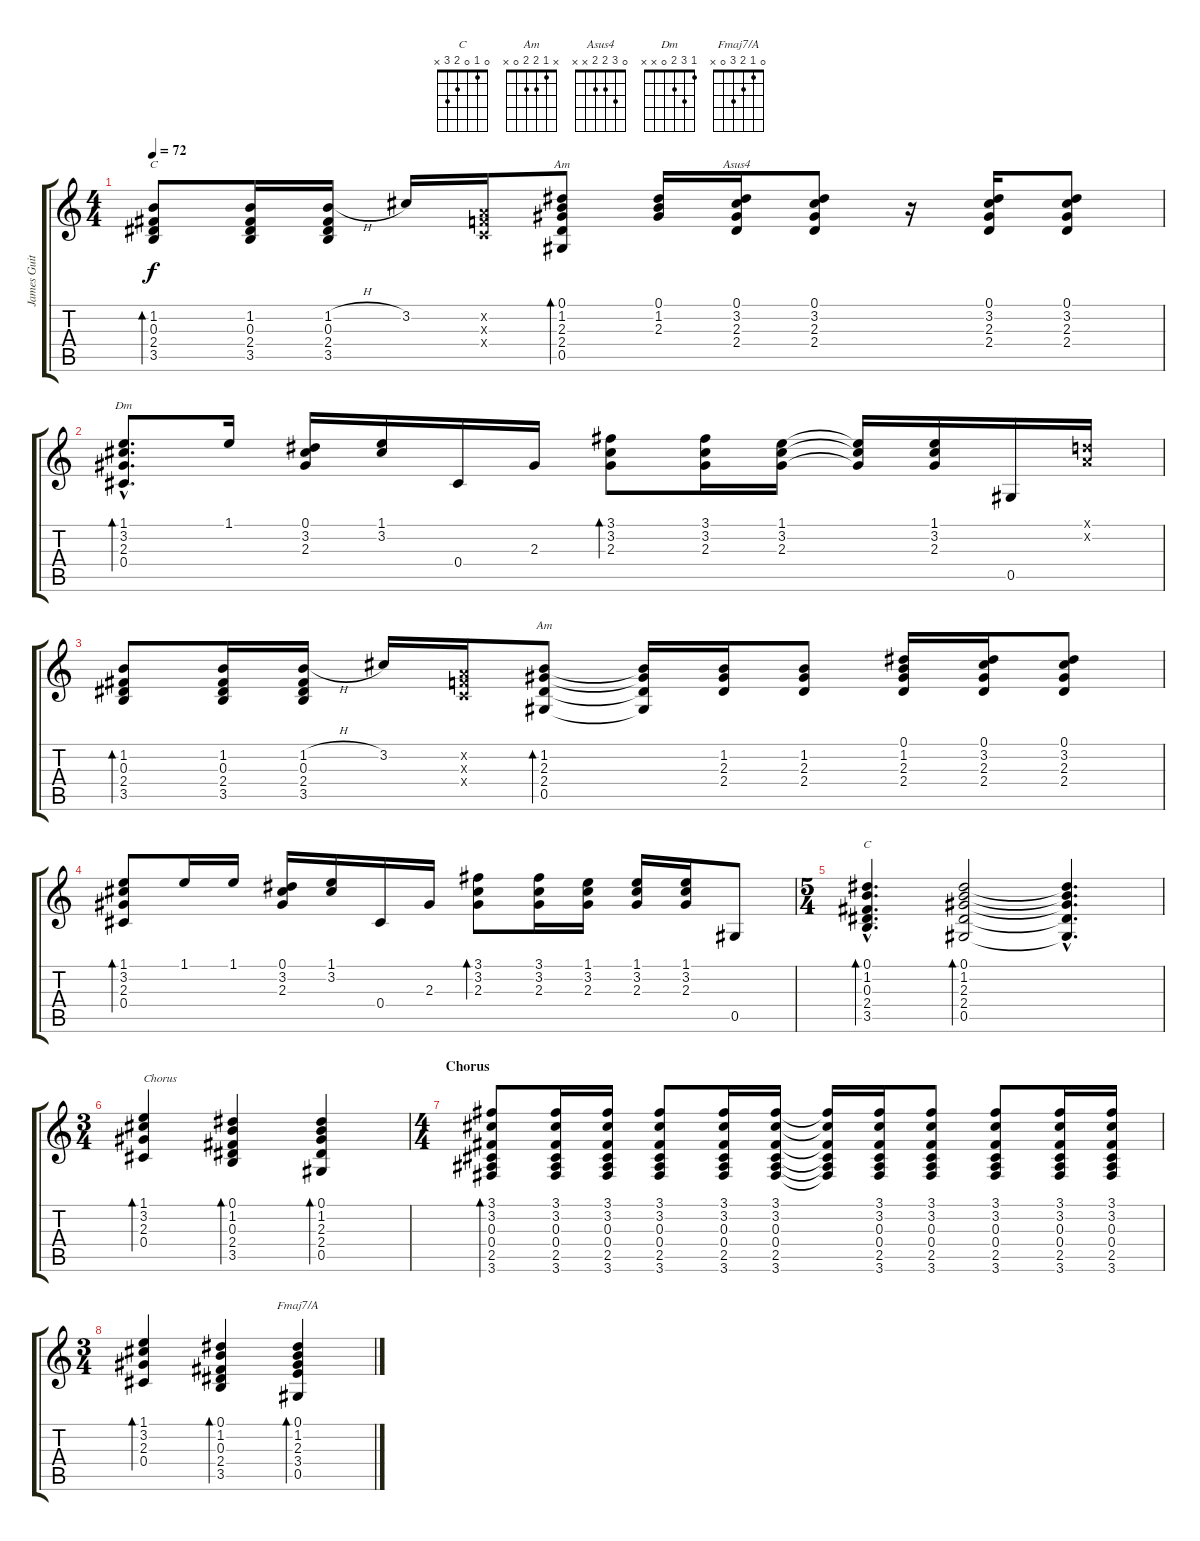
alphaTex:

\track ("James Guitar" "James Guit") {instrument acousticguitarsteel}
\staff {score tabs}
\tuning (Eb4 Bb3 Gb3 Db3 Ab2 Eb2) {hide}
\chord ("C" x 1 0 2 3 x)
\chord ("Am" 0 1 2 2 0 x)
\chord ("Asus4" 0 3 2 2 x x)
\chord ("Dm" 1 3 2 0 x x)
\chord ("Am" x 1 2 2 0 x)
\chord ("C" 0 1 0 2 3 x)
\chord ("Fmaj7/A" 0 1 2 3 0 x)
\ts (4 4)
\tempo 72
\clef g2
\ks c
(1.2 0.3 2.4 3.5).8{bd 60 ch "C" dy f} (1.2 0.3 2.4 3.5).16 (1.2{h} 0.3 2.4 3.5).16 3.2.16 (-1.2{x} -1.3{x} -1.4{x}).16 (0.1 1.2 2.3 2.4 0.5).8{bd 60 ch "Am"} (0.1 1.2 2.3).16 (0.1 3.2 2.3 2.4).16{ch "Asus4"} (0.1 3.2 2.3 2.4).8 r.16 (0.1 3.2 2.3 2.4).16 (0.1 3.2 2.3 2.4).8 |
(1.1{hac} 3.2{hac} 2.3{hac} 0.4{hac}).8{d bd 60 ch "Dm"} 1.1.16 (0.1 3.2 2.3).16 (1.1 3.2).16 0.4.16 2.3.16 (3.1 3.2 2.3).8{bd 60} (3.1 3.2 2.3).16 (1.1 3.2 2.3).16 (1.1{t} 3.2{t} 2.3{t}).16 (1.1 3.2 2.3).16 0.5.16 (-1.1{x} -1.2{x}).16 |
(1.2 0.3 2.4 3.5).8{bd 60} (1.2 0.3 2.4 3.5).16 (1.2{h} 0.3 2.4 3.5).16 3.2.16 (-1.2{x} -1.3{x} -1.4{x}).16 (1.2 2.3 2.4 0.5).8{bd 60 ch "Am"} (1.2{t} 2.3{t} 2.4{t} 0.5{t}).16 (1.2 2.3 2.4).16 (1.2 2.3 2.4).8 (0.1 1.2 2.3 2.4).16 (0.1 3.2 2.3 2.4).16 (0.1 3.2 2.3 2.4).8 |
(1.1 3.2 2.3 0.4).8{bd 60} 1.1.16 1.1.16 (0.1 3.2 2.3).16 (1.1 3.2).16 0.4.16 2.3.16 (3.1 3.2 2.3).8{bd 60} (3.1 3.2 2.3).16 (1.1 3.2 2.3).16 (1.1 3.2 2.3).16 (1.1 3.2 2.3).16 0.5.8 |
\ts (5 4)
(0.1{hac} 1.2{hac} 0.3{hac} 2.4{hac} 3.5{hac}).4{d bd 60 ch "C"} (0.1 1.2 2.3 2.4 0.5).2{bd 60} (0.1{hac t} 1.2{hac t} 2.3{hac t} 2.4{hac t} 0.5{hac t}).4{d} |
\ts (3 4)
(1.1 3.2 2.3 0.4).4{bd 60 txt "Chorus"} (0.1 1.2 0.3 2.4 3.5).4{bd 60} (0.1 1.2 2.3 2.4 0.5).4{bd 60} |
\ts (4 4)
\section ("" "Chorus")
(3.1 3.2 0.3 0.4 2.5 3.6).8{bd 60} (3.1 3.2 0.3 0.4 2.5 3.6).16 (3.1 3.2 0.3 0.4 2.5 3.6).16 (3.1 3.2 0.3 0.4 2.5 3.6).8 (3.1 3.2 0.3 0.4 2.5 3.6).16 (3.1 3.2 0.3 0.4 2.5 3.6).16 (3.1{t} 3.2{t} 0.3{t} 0.4{t} 2.5{t} 3.6{t}).16 (3.1 3.2 0.3 0.4 2.5 3.6).16 (3.1 3.2 0.3 0.4 2.5 3.6).8 (3.1 3.2 0.3 0.4 2.5 3.6).8 (3.1 3.2 0.3 0.4 2.5 3.6).16 (3.1 3.2 0.3 0.4 2.5 3.6).16 |
\ts (3 4)
(1.1 3.2 2.3 0.4).4{bd 60} (0.1 1.2 0.3 2.4 3.5).4{bd 60} (0.1 1.2 2.3 3.4 0.5).4{bd 60 ch "Fmaj7/A"}
